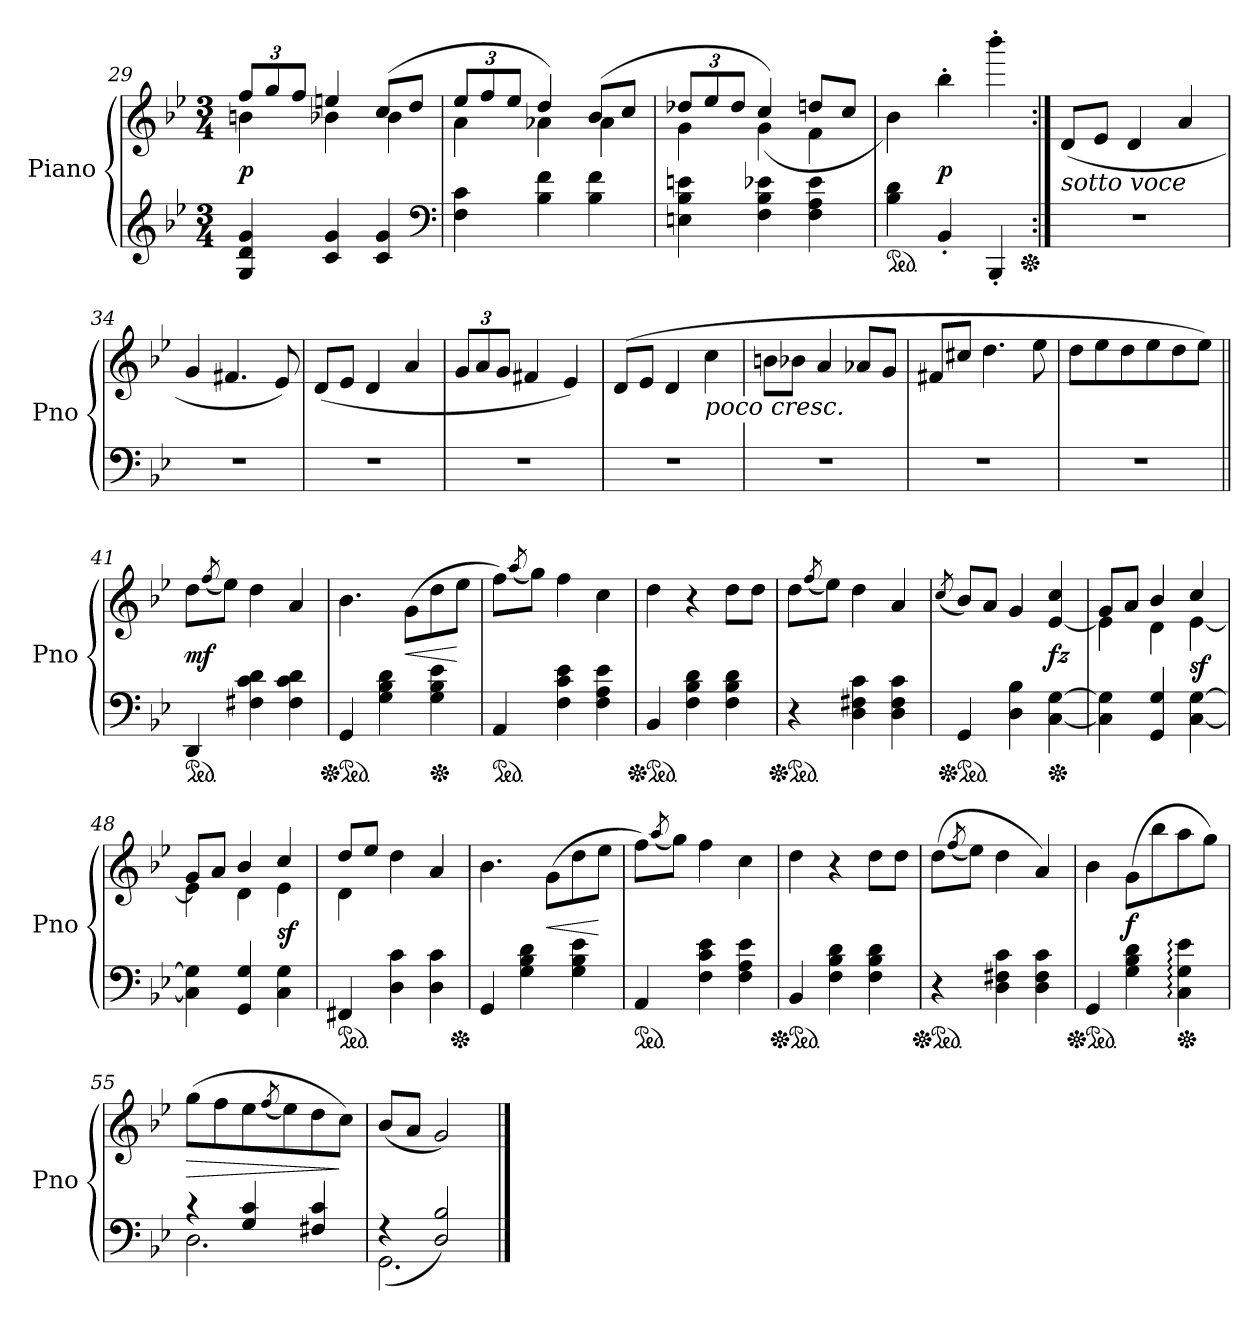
**kern	**kern	**dynam
*part1	*part1	*part1
*staff2	*staff1	*staff1/2
*I"Piano	*	*
*I'Pno	*	*
*clefG2	*clefG2	*
*k[b-e-]	*k[b-e-]	*
*g:	*g:	*
*M3/4	*M3/4	*
=29	=29	=29
*	*^	*
4G 4d 4g	12ffL	4bn	p
.	12gg	.	.
.	12ffJ	.	.
4c 4g	4een	4b-X	.
4c 4g	(8ccL	4b-	.
.	8ddJ	.	.
*clefF4	*	*	*
=30	=30	=30	=30
4F 4c	12ee-L	4a	.
.	12ff	.	.
.	12ee-J	.	.
4B- 4f	4dd)	4a-X	.
4B- 4f	(8b-L	4a-	.
.	8ccJ	.	.
=31	=31	=31	=31
4En 4B- 4en	12dd-XL	4g	.
.	12ee-	.	.
.	12dd-J	.	.
4F 4B- 4e-X	4cc)	(4g	.
4F 4A 4e-	8ddnL	4f	.
.	8ccJ	.	.
*	*v	*v	*
=32	=32	=32
*ped	*	*
4B- 4d	4b-)	.
4BB-'	4bb-'	p
4BBB-'	4bbb-'	.
*Xped	*	*
=33:|!	=33:|!	=33:|!
!	!LO:TX:b:i:t=sotto voce	!
2.r	(8dL	.
.	8e-J	.
.	4d	.
.	4a	.
=34	=34	=34
2.r	4g	.
.	4.f#X	.
.	8e-)	.
=35	=35	=35
2.r	(8dL	.
.	8e-J	.
.	4d	.
.	4a	.
=36	=36	=36
2.r	12gL	.
.	12a	.
.	12gJ	.
.	4f#X	.
.	4e-)	.
=37	=37	=37
2.r	(>8dL	.
.	8e-J	.
.	4d	.
!	!LO:TX:b:i:t=poco cresc.	!
.	4cc	.
=38	=38	=38
2.r	8bnL	.
.	8b-XJ	.
.	4a	.
.	8a-XL	.
.	8gJ	.
=39	=39	=39
2.r	8f#XL	.
.	8cc#XJ	.
.	4.dd	.
.	8ee-	.
=40	=40	=40
2.r	8ddL	.
.	8ee-	.
.	8dd	.
.	8ee-	.
.	8dd	.
.	8ee-J)	.
=41||	=41||	=41||
*ped	*	*
4DD	8ddL	mf
.	(8qff/	.
.	8ee-J)	.
4F#X 4c 4d	4dd	.
4F# 4c 4d	4a	.
=42	=42	=42
*Xped	*	*
*ped	*	*
4GG	4.b-	.
4G 4B- 4d	.	.
.	(8gL	<
*Xped	*	*
4G 4B- 4e-	8dd	.
.	8ee-J	[
=43	=43	=43
*ped	*	*
4AA	8ffL)	.
.	(8qaa/	.
.	8ggJ)	.
4F 4c 4e-	4ff	.
4F 4A 4e-	4cc	.
=44	=44	=44
*Xped	*	*
*ped	*	*
4BB-	4dd	.
4F 4B- 4d	4r	.
4F 4B- 4d	8ddL	.
.	8ddJ	.
=45	=45	=45
*Xped	*	*
*ped	*	*
4r	8ddL	.
.	(8qff/	.
.	8ee-J)	.
4D 4F#X 4c	4dd	.
4D 4F# 4c	4a	.
=46	=46	=46
.	(8qcc/	.
*Xped	*	*
*ped	*	*
4GG	8b-L)	.
.	8aJ	.
4D 4B-	4g	.
*Xped	*	*
[4C [4G	[4e- 4cc	fz
=47	=47	=47
*	*^	*
4C] 4G]	8gL	4e-]	.
.	8aJ	.	.
4GG 4G	4b-	4d	.
[4C [4G	4cc	[4e-	sf
=48	=48	=48	=48
4C] 4G]	8gL	4e-]	.
.	8aJ	.	.
4GG 4G	4b-	4d	.
4C 4G	4cc	4e-	sf
=49	=49	=49	=49
*ped	*	*	*
4FF#X	8ddL	4d	.
.	8ee-J	.	.
4D 4c	4dd	2ryy	.
4D 4c	4a	.	.
*	*v	*v	*
*Xped	*	*
=50	=50	=50
4GG	4.b-	.
4G 4B- 4d	.	.
.	(8gL	<
4G 4B- 4e-	8dd	.
.	8ee-J	[
=51	=51	=51
*ped	*	*
4AA	8ffL)	.
.	(8qaa/	.
.	8ggJ)	.
4F 4c 4e-	4ff	.
4F 4A 4e-	4cc	.
=52	=52	=52
*Xped	*	*
*ped	*	*
4BB-	4dd	.
4F 4B- 4d	4r	.
4F 4B- 4d	8ddL	.
.	8ddJ	.
=53	=53	=53
*Xped	*	*
*ped	*	*
4r	(8ddL	.
.	(8qff/	.
.	8ee-J)	.
4D 4F#X 4c	4dd	.
4D 4F# 4c	4a)	.
=54	=54	=54
*Xped	*	*
*ped	*	*
4GG	4b-	.
4G 4B- 4d	(8gL	f
.	8bb-	.
*Xped	*	*
4C: 4G: 4e-:	8aa	.
.	8ggJ)	.
=55	=55	=55
*^	*	*
4r	2.D	(8ggL	>
.	.	8ff	.
4G 4c	.	8ee-	.
.	.	(8qff/	.
.	.	8ee-)	.
4F#X 4c	.	8dd	.
.	.	8ccJ)	]
=56	=56	=56	=56
4r	(2.GG	(8b-L	.
.	.	8aJ	.
2D 2B-)	.	2g)	.
*v	*v	*	*
==	==	==
*-	*-	*-
